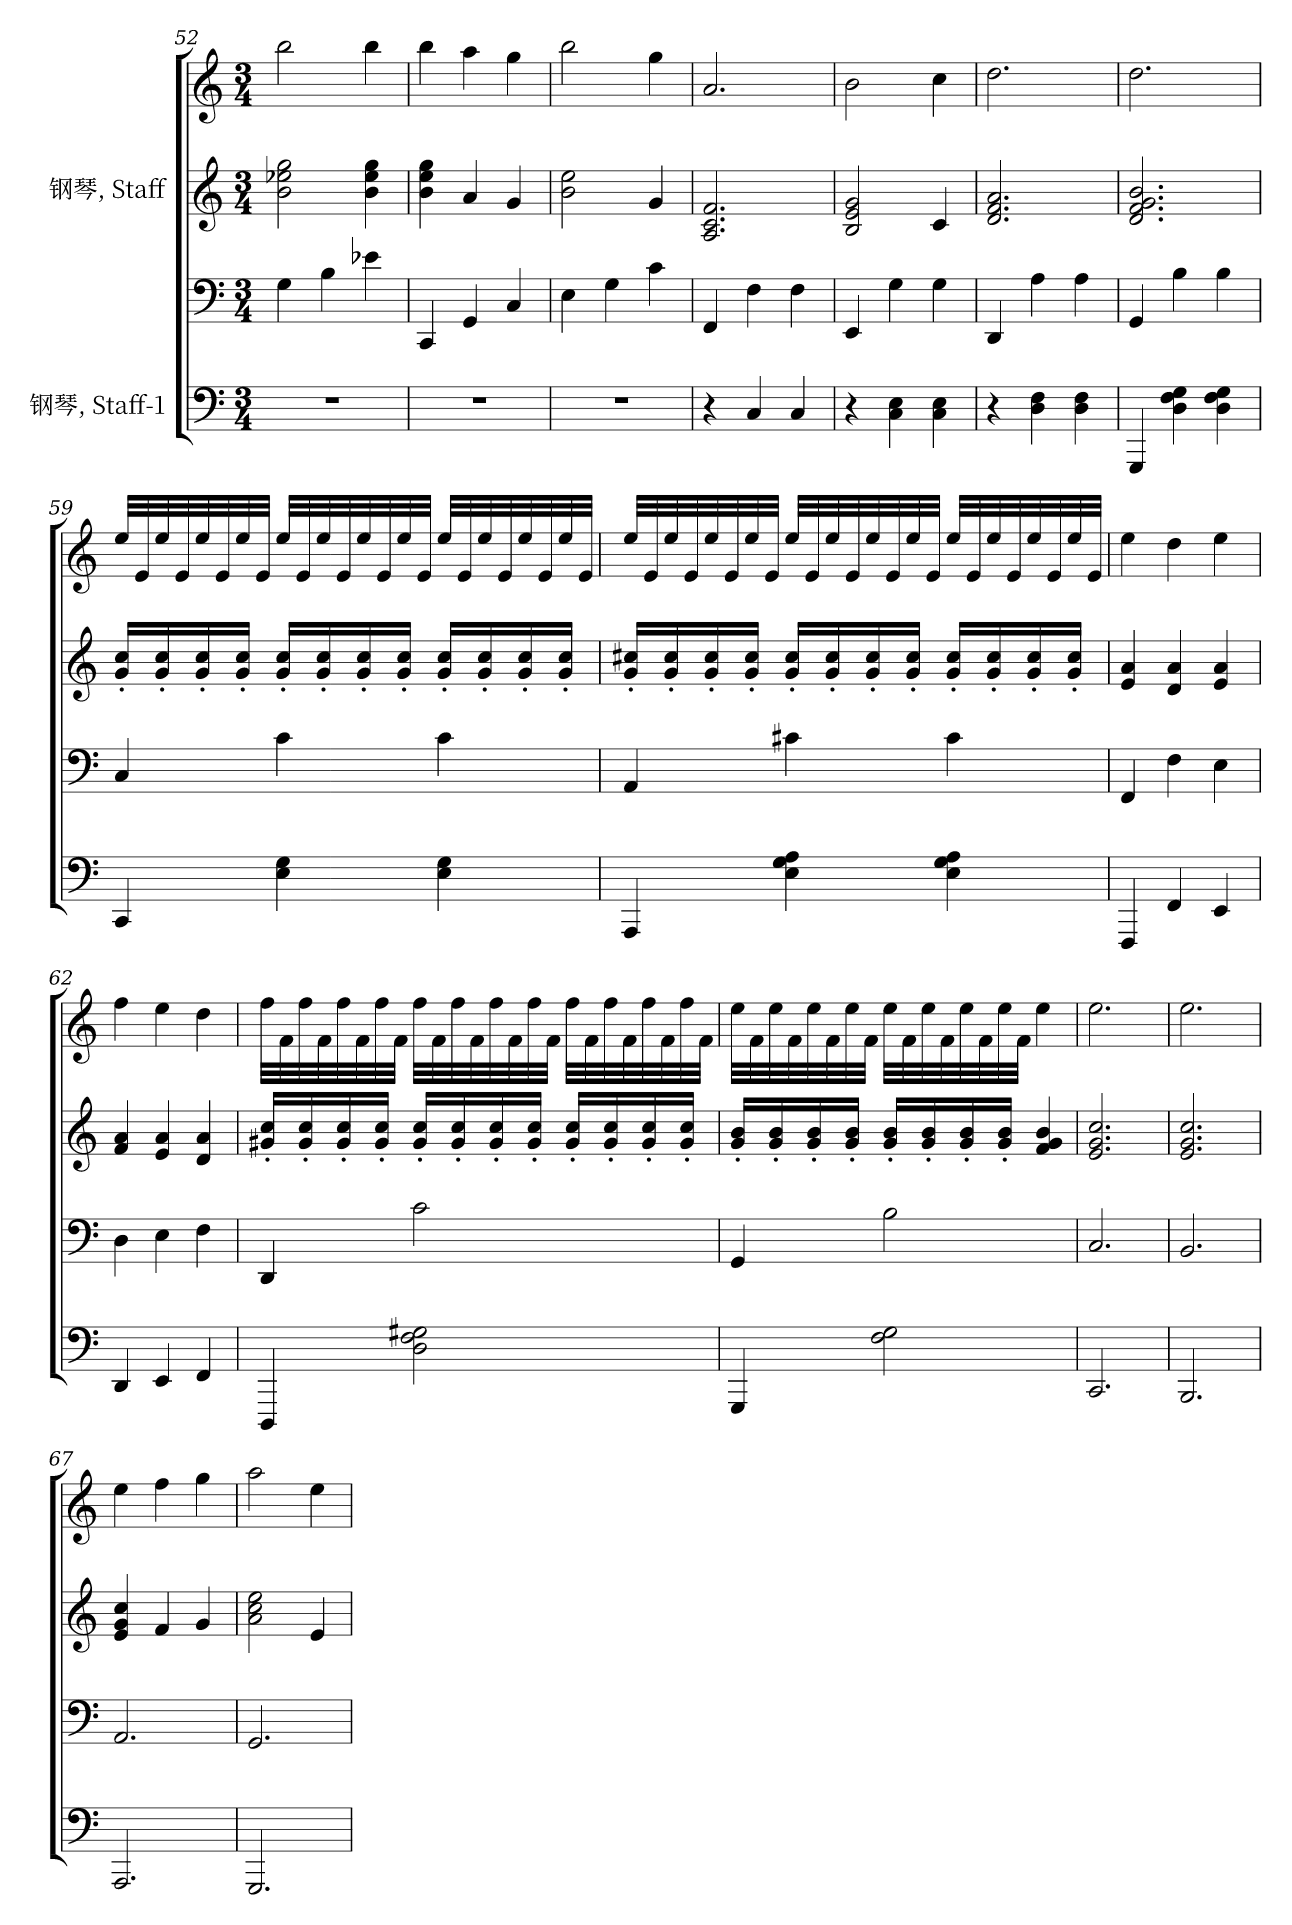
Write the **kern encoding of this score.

**kern	**kern	**kern	**kern
*part2	*part2	*part1	*part1
*staff4	*staff3	*staff2	*staff1
*I"钢琴, Staff-1	*	*I"钢琴, Staff	*
*clefF4	*clefF4	*clefG2	*clefG2
*k[]	*k[]	*k[]	*k[]
*M3/4	*M3/4	*M3/4	*M3/4
=52	=52	=52	=52
2.r	4G\	2b\ 2ee-X\ 2gg\	2bb\
.	4B\	.	.
.	4e-X\	4b\ 4ee-\ 4gg\	4bb\
=53	=53	=53	=53
2.r	4CC/	4b\ 4ee\ 4gg\	4bb\
.	4GG/	4a/	4aa\
.	4C/	4g/	4gg\
=54	=54	=54	=54
2.r	4E\	2b\ 2ee\	2bb\
.	4G\	.	.
.	4c\	4g/	4gg\
=55	=55	=55	=55
4r	4FF/	2.A/ 2.c/ 2.f/	2.a/
4C/	4F\	.	.
4C/	4F\	.	.
=56	=56	=56	=56
4r	4EE/	2B/ 2e/ 2g/	2b\
4C\ 4E\	4G\	.	.
4C\ 4E\	4G\	4c/	4cc\
=57	=57	=57	=57
4r	4DD/	2.d/ 2.f/ 2.a/	2.dd\
4D\ 4F\	4A\	.	.
4D\ 4F\	4A\	.	.
=58	=58	=58	=58
4GGG/	4GG/	2.d/ 2.f/ 2.g/ 2.b/	2.dd\
4D\ 4F\ 4G\	4B\	.	.
4D\ 4F\ 4G\	4B\	.	.
!!LO:LB:g=z
=59	=59	=59	=59
4CC/	4C/	16g/' 16cc/'LL	32ee/LLL
.	.	.	32e/
.	.	16g/' 16cc/'	32ee/
.	.	.	32e/
.	.	16g/' 16cc/'	32ee/
.	.	.	32e/
.	.	16g/' 16cc/'JJ	32ee/
.	.	.	32e/JJJ
4E\ 4G\	4c\	16g/' 16cc/'LL	32ee/LLL
.	.	.	32e/
.	.	16g/' 16cc/'	32ee/
.	.	.	32e/
.	.	16g/' 16cc/'	32ee/
.	.	.	32e/
.	.	16g/' 16cc/'JJ	32ee/
.	.	.	32e/JJJ
4E\ 4G\	4c\	16g/' 16cc/'LL	32ee/LLL
.	.	.	32e/
.	.	16g/' 16cc/'	32ee/
.	.	.	32e/
.	.	16g/' 16cc/'	32ee/
.	.	.	32e/
.	.	16g/' 16cc/'JJ	32ee/
.	.	.	32e/JJJ
!!LO:LB:g=z
=60	=60	=60	=60
4AAA/	4AA/	16g/' 16cc#X/'LL	32ee/LLL
.	.	.	32e/
.	.	16g/' 16cc#/'	32ee/
.	.	.	32e/
.	.	16g/' 16cc#/'	32ee/
.	.	.	32e/
.	.	16g/' 16cc#/'JJ	32ee/
.	.	.	32e/JJJ
4E\ 4G\ 4A\	4c#X\	16g/' 16cc#/'LL	32ee/LLL
.	.	.	32e/
.	.	16g/' 16cc#/'	32ee/
.	.	.	32e/
.	.	16g/' 16cc#/'	32ee/
.	.	.	32e/
.	.	16g/' 16cc#/'JJ	32ee/
.	.	.	32e/JJJ
4E\ 4G\ 4A\	4c#\	16g/' 16cc#/'LL	32ee/LLL
.	.	.	32e/
.	.	16g/' 16cc#/'	32ee/
.	.	.	32e/
.	.	16g/' 16cc#/'	32ee/
.	.	.	32e/
.	.	16g/' 16cc#/'JJ	32ee/
.	.	.	32e/JJJ
=61	=61	=61	=61
4FFF/	4FF/	4e/ 4a/	4ee\
4FF/	4F\	4d/ 4a/	4dd\
4EE/	4E\	4e/ 4a/	4ee\
=62	=62	=62	=62
4DD/	4D\	4f/ 4a/	4ff\
4EE/	4E\	4e/ 4a/	4ee\
4FF/	4F\	4d/ 4a/	4dd\
!!LO:PB:g=z
=63	=63	=63	=63
4DDD/	4DD/	16g#X/' 16cc/'LL	32ff\LLL
.	.	.	32f\
.	.	16g#/' 16cc/'	32ff\
.	.	.	32f\
.	.	16g#/' 16cc/'	32ff\
.	.	.	32f\
.	.	16g#/' 16cc/'JJ	32ff\
.	.	.	32f\JJJ
2D\ 2F\ 2G#X\	2c\	16g#/' 16cc/'LL	32ff\LLL
.	.	.	32f\
.	.	16g#/' 16cc/'	32ff\
.	.	.	32f\
.	.	16g#/' 16cc/'	32ff\
.	.	.	32f\
.	.	16g#/' 16cc/'JJ	32ff\
.	.	.	32f\JJJ
.	.	16g#/' 16cc/'LL	32ff\LLL
.	.	.	32f\
.	.	16g#/' 16cc/'	32ff\
.	.	.	32f\
.	.	16g#/' 16cc/'	32ff\
.	.	.	32f\
.	.	16g#/' 16cc/'JJ	32ff\
.	.	.	32f\JJJ
=64	=64	=64	=64
4GGG/	4GG/	16g/' 16b/'LL	32ee\LLL
.	.	.	32f\
.	.	16g/' 16b/'	32ee\
.	.	.	32f\
.	.	16g/' 16b/'	32ee\
.	.	.	32f\
.	.	16g/' 16b/'JJ	32ee\
.	.	.	32f\JJJ
2F\ 2G\	2B\	16g/' 16b/'LL	32ee\LLL
.	.	.	32f\
.	.	16g/' 16b/'	32ee\
.	.	.	32f\
.	.	16g/' 16b/'	32ee\
.	.	.	32f\
.	.	16g/' 16b/'JJ	32ee\
.	.	.	32f\JJJ
.	.	4f/ 4g/ 4b/	4ee\
=65	=65	=65	=65
*	*	*	*MM130
2.CC/	2.C/	2.e/ 2.g/ 2.cc/	2.ee\
!!LO:LB:g=z
=66	=66	=66	=66
2.BBB/	2.BB/	2.e/ 2.g/ 2.cc/	2.ee\
=67	=67	=67	=67
2.AAA/	2.AA/	4e/ 4g/ 4cc/	4ee\
.	.	4f/	4ff\
.	.	4g/	4gg\
=68	=68	=68	=68
2.GGG/	2.GG/	2a\ 2cc\ 2ee\	2aa\
.	.	4e/	4ee\
=	=	=	=
*-	*-	*-	*-
